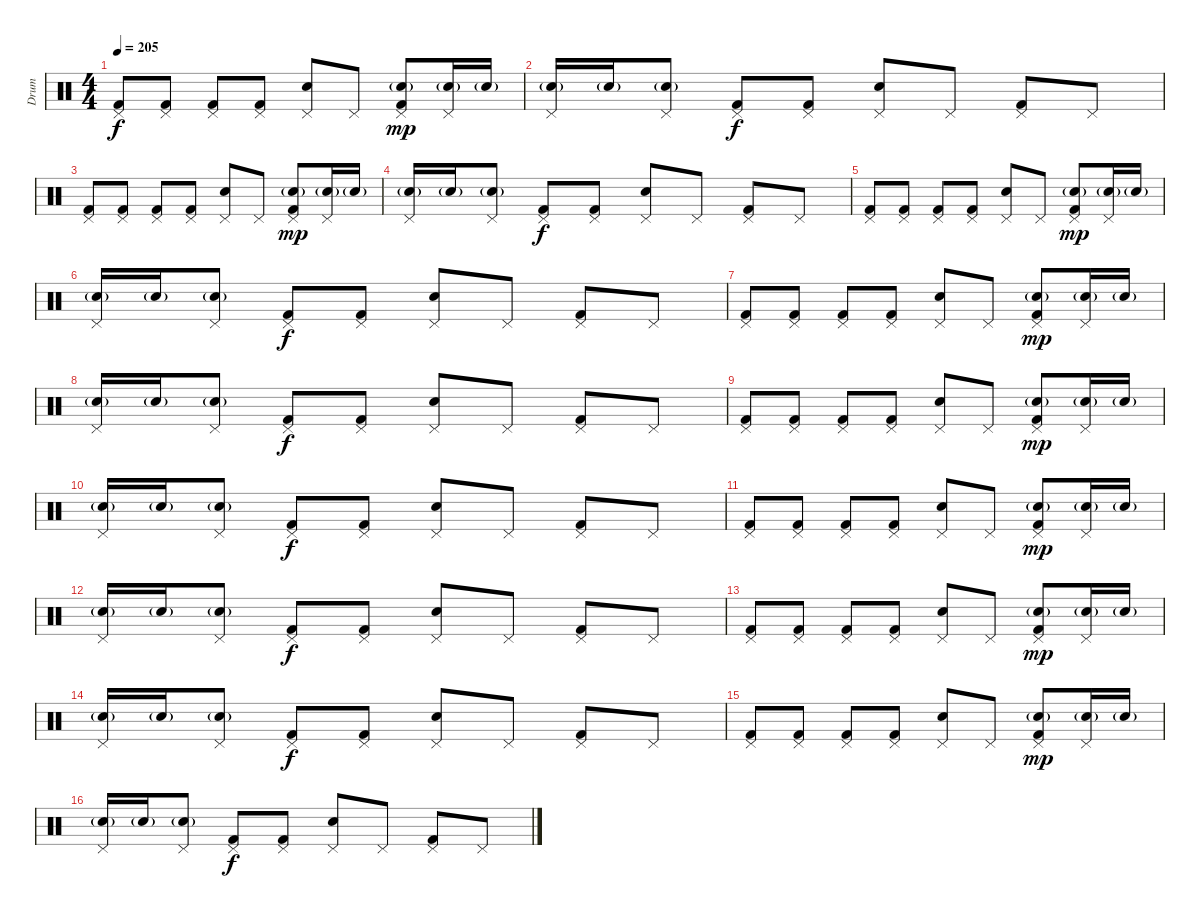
\track ("Drum" "Drum") {instrument percussion}
\staff {score}
\articulation defaults
\ts (4 4)
\tempo 205
\clef neutral
\ks c
("Pedal Hi-Hat (hit)" "Kick (hit) 2").8{dy f} ("Pedal Hi-Hat (hit)" "Kick (hit) 2").8 ("Pedal Hi-Hat (hit)" "Kick (hit) 2").8 ("Pedal Hi-Hat (hit)" "Kick (hit) 2").8 ("Pedal Hi-Hat (hit)" "Snare (hit) 2").8 "Pedal Hi-Hat (hit)".8 ("Pedal Hi-Hat (hit)" "Snare (hit) 2"{g} "Kick (hit) 2").8{dy mp} ("Pedal Hi-Hat (hit)" "Snare (hit) 2"{g}).16 "Snare (hit) 2"{g}.16 |
("Pedal Hi-Hat (hit)" "Snare (hit) 2"{g}).16 "Snare (hit) 2"{g}.16 ("Pedal Hi-Hat (hit)" "Snare (hit) 2"{g}).8 ("Pedal Hi-Hat (hit)" "Kick (hit) 2").8{dy f} ("Pedal Hi-Hat (hit)" "Kick (hit) 2").8 ("Pedal Hi-Hat (hit)" "Snare (hit) 2").8 "Pedal Hi-Hat (hit)".8 ("Pedal Hi-Hat (hit)" "Kick (hit) 2").8 "Pedal Hi-Hat (hit)".8 |
("Pedal Hi-Hat (hit)" "Kick (hit) 2").8 ("Pedal Hi-Hat (hit)" "Kick (hit) 2").8 ("Pedal Hi-Hat (hit)" "Kick (hit) 2").8 ("Pedal Hi-Hat (hit)" "Kick (hit) 2").8 ("Pedal Hi-Hat (hit)" "Snare (hit) 2").8 "Pedal Hi-Hat (hit)".8 ("Pedal Hi-Hat (hit)" "Snare (hit) 2"{g} "Kick (hit) 2").8{dy mp} ("Pedal Hi-Hat (hit)" "Snare (hit) 2"{g}).16 "Snare (hit) 2"{g}.16 |
("Pedal Hi-Hat (hit)" "Snare (hit) 2"{g}).16 "Snare (hit) 2"{g}.16 ("Pedal Hi-Hat (hit)" "Snare (hit) 2"{g}).8 ("Pedal Hi-Hat (hit)" "Kick (hit) 2").8{dy f} ("Pedal Hi-Hat (hit)" "Kick (hit) 2").8 ("Pedal Hi-Hat (hit)" "Snare (hit) 2").8 "Pedal Hi-Hat (hit)".8 ("Pedal Hi-Hat (hit)" "Kick (hit) 2").8 "Pedal Hi-Hat (hit)".8 |
("Pedal Hi-Hat (hit)" "Kick (hit) 2").8 ("Pedal Hi-Hat (hit)" "Kick (hit) 2").8 ("Pedal Hi-Hat (hit)" "Kick (hit) 2").8 ("Pedal Hi-Hat (hit)" "Kick (hit) 2").8 ("Pedal Hi-Hat (hit)" "Snare (hit) 2").8 "Pedal Hi-Hat (hit)".8 ("Pedal Hi-Hat (hit)" "Snare (hit) 2"{g} "Kick (hit) 2").8{dy mp} ("Pedal Hi-Hat (hit)" "Snare (hit) 2"{g}).16 "Snare (hit) 2"{g}.16 |
("Pedal Hi-Hat (hit)" "Snare (hit) 2"{g}).16 "Snare (hit) 2"{g}.16 ("Pedal Hi-Hat (hit)" "Snare (hit) 2"{g}).8 ("Pedal Hi-Hat (hit)" "Kick (hit) 2").8{dy f} ("Pedal Hi-Hat (hit)" "Kick (hit) 2").8 ("Pedal Hi-Hat (hit)" "Snare (hit) 2").8 "Pedal Hi-Hat (hit)".8 ("Pedal Hi-Hat (hit)" "Kick (hit) 2").8 "Pedal Hi-Hat (hit)".8 |
("Pedal Hi-Hat (hit)" "Kick (hit) 2").8 ("Pedal Hi-Hat (hit)" "Kick (hit) 2").8 ("Pedal Hi-Hat (hit)" "Kick (hit) 2").8 ("Pedal Hi-Hat (hit)" "Kick (hit) 2").8 ("Pedal Hi-Hat (hit)" "Snare (hit) 2").8 "Pedal Hi-Hat (hit)".8 ("Pedal Hi-Hat (hit)" "Snare (hit) 2"{g} "Kick (hit) 2").8{dy mp} ("Pedal Hi-Hat (hit)" "Snare (hit) 2"{g}).16 "Snare (hit) 2"{g}.16 |
("Pedal Hi-Hat (hit)" "Snare (hit) 2"{g}).16 "Snare (hit) 2"{g}.16 ("Pedal Hi-Hat (hit)" "Snare (hit) 2"{g}).8 ("Pedal Hi-Hat (hit)" "Kick (hit) 2").8{dy f} ("Pedal Hi-Hat (hit)" "Kick (hit) 2").8 ("Pedal Hi-Hat (hit)" "Snare (hit) 2").8 "Pedal Hi-Hat (hit)".8 ("Pedal Hi-Hat (hit)" "Kick (hit) 2").8 "Pedal Hi-Hat (hit)".8 |
("Pedal Hi-Hat (hit)" "Kick (hit) 2").8 ("Pedal Hi-Hat (hit)" "Kick (hit) 2").8 ("Pedal Hi-Hat (hit)" "Kick (hit) 2").8 ("Pedal Hi-Hat (hit)" "Kick (hit) 2").8 ("Pedal Hi-Hat (hit)" "Snare (hit) 2").8 "Pedal Hi-Hat (hit)".8 ("Pedal Hi-Hat (hit)" "Snare (hit) 2"{g} "Kick (hit) 2").8{dy mp} ("Pedal Hi-Hat (hit)" "Snare (hit) 2"{g}).16 "Snare (hit) 2"{g}.16 |
("Pedal Hi-Hat (hit)" "Snare (hit) 2"{g}).16 "Snare (hit) 2"{g}.16 ("Pedal Hi-Hat (hit)" "Snare (hit) 2"{g}).8 ("Pedal Hi-Hat (hit)" "Kick (hit) 2").8{dy f} ("Pedal Hi-Hat (hit)" "Kick (hit) 2").8 ("Pedal Hi-Hat (hit)" "Snare (hit) 2").8 "Pedal Hi-Hat (hit)".8 ("Pedal Hi-Hat (hit)" "Kick (hit) 2").8 "Pedal Hi-Hat (hit)".8 |
("Pedal Hi-Hat (hit)" "Kick (hit) 2").8 ("Pedal Hi-Hat (hit)" "Kick (hit) 2").8 ("Pedal Hi-Hat (hit)" "Kick (hit) 2").8 ("Pedal Hi-Hat (hit)" "Kick (hit) 2").8 ("Pedal Hi-Hat (hit)" "Snare (hit) 2").8 "Pedal Hi-Hat (hit)".8 ("Pedal Hi-Hat (hit)" "Snare (hit) 2"{g} "Kick (hit) 2").8{dy mp} ("Pedal Hi-Hat (hit)" "Snare (hit) 2"{g}).16 "Snare (hit) 2"{g}.16 |
("Pedal Hi-Hat (hit)" "Snare (hit) 2"{g}).16 "Snare (hit) 2"{g}.16 ("Pedal Hi-Hat (hit)" "Snare (hit) 2"{g}).8 ("Pedal Hi-Hat (hit)" "Kick (hit) 2").8{dy f} ("Pedal Hi-Hat (hit)" "Kick (hit) 2").8 ("Pedal Hi-Hat (hit)" "Snare (hit) 2").8 "Pedal Hi-Hat (hit)".8 ("Pedal Hi-Hat (hit)" "Kick (hit) 2").8 "Pedal Hi-Hat (hit)".8 |
("Pedal Hi-Hat (hit)" "Kick (hit) 2").8 ("Pedal Hi-Hat (hit)" "Kick (hit) 2").8 ("Pedal Hi-Hat (hit)" "Kick (hit) 2").8 ("Pedal Hi-Hat (hit)" "Kick (hit) 2").8 ("Pedal Hi-Hat (hit)" "Snare (hit) 2").8 "Pedal Hi-Hat (hit)".8 ("Pedal Hi-Hat (hit)" "Snare (hit) 2"{g} "Kick (hit) 2").8{dy mp} ("Pedal Hi-Hat (hit)" "Snare (hit) 2"{g}).16 "Snare (hit) 2"{g}.16 |
("Pedal Hi-Hat (hit)" "Snare (hit) 2"{g}).16 "Snare (hit) 2"{g}.16 ("Pedal Hi-Hat (hit)" "Snare (hit) 2"{g}).8 ("Pedal Hi-Hat (hit)" "Kick (hit) 2").8{dy f} ("Pedal Hi-Hat (hit)" "Kick (hit) 2").8 ("Pedal Hi-Hat (hit)" "Snare (hit) 2").8 "Pedal Hi-Hat (hit)".8 ("Pedal Hi-Hat (hit)" "Kick (hit) 2").8 "Pedal Hi-Hat (hit)".8 |
("Pedal Hi-Hat (hit)" "Kick (hit) 2").8 ("Pedal Hi-Hat (hit)" "Kick (hit) 2").8 ("Pedal Hi-Hat (hit)" "Kick (hit) 2").8 ("Pedal Hi-Hat (hit)" "Kick (hit) 2").8 ("Pedal Hi-Hat (hit)" "Snare (hit) 2").8 "Pedal Hi-Hat (hit)".8 ("Pedal Hi-Hat (hit)" "Snare (hit) 2"{g} "Kick (hit) 2").8{dy mp} ("Pedal Hi-Hat (hit)" "Snare (hit) 2"{g}).16 "Snare (hit) 2"{g}.16 |
("Pedal Hi-Hat (hit)" "Snare (hit) 2"{g}).16 "Snare (hit) 2"{g}.16 ("Pedal Hi-Hat (hit)" "Snare (hit) 2"{g}).8 ("Pedal Hi-Hat (hit)" "Kick (hit) 2").8{dy f} ("Pedal Hi-Hat (hit)" "Kick (hit) 2").8 ("Pedal Hi-Hat (hit)" "Snare (hit) 2").8 "Pedal Hi-Hat (hit)".8 ("Pedal Hi-Hat (hit)" "Kick (hit) 2").8 "Pedal Hi-Hat (hit)".8
